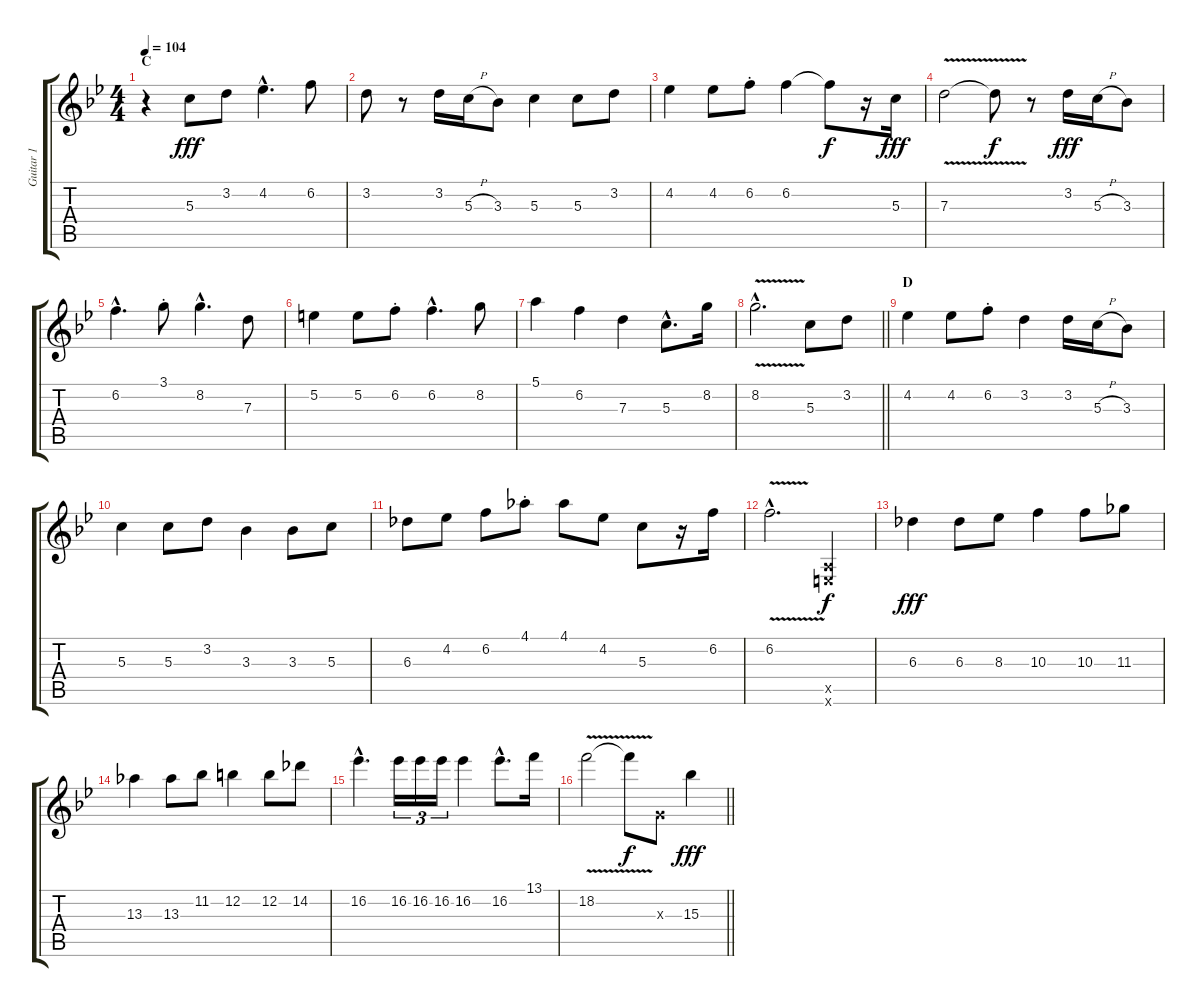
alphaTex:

\track ("Guitar 1" "Guitar 1") {instrument distortionguitar}
\staff {score tabs}
\tuning (E4 B3 G3 D3 A2 E2) {hide}
\ts (4 4)
\section ("" "C")
\tempo 104
\clef g2
\ks bb
r.4{dy f} 5.3.8{dy fff} 3.2.8 4.2{hac}.4{d} 6.2.8 |
3.2.8 r.8 3.2.16 5.3{h}.16 3.3.8 5.3.4 5.3.8 3.2.8 |
4.2.4 4.2.8 6.2{st}.8 6.2.4 6.2{t}.8{dy f} r.16 5.3.16{dy fff} |
7.3{v}.2 7.3{t}.8{dy f} r.8 3.2.16{dy fff} 5.3{h}.16 3.3.8 |
6.2{hac}.4{d} 3.1{st}.8 8.2{hac}.4{d} 7.3.8 |
5.2.4 5.2.8 6.2{st}.8 6.2{hac}.4{d} 8.2.8 |
5.1.4 6.2.4 7.3.4 5.3{hac}.8{d} 8.2.16 |
\barLineRight lightlight
8.2{v hac}.2{d} 5.3.8 3.2.8 |
\section ("" "D")
4.2.4 4.2.8 6.2{st}.8 3.2.4 3.2.16 5.3{h}.16 3.3.8 |
5.3.4 5.3.8 3.2.8 3.3.4 3.3.8 5.3.8 |
6.3.8 4.2.8 6.2.8 4.1{st}.8 4.1.8 4.2.8 5.3.8 r.16 6.2.16 |
6.2{v hac}.2{d} (0.5{x} 0.6{x}).4{dy f} |
6.3.4{dy fff} 6.3.8 8.3.8 10.3.4 10.3.8 11.3.8 |
13.3.4 13.3.8 11.2.8 12.2.4 12.2.8 14.2.8 |
16.2{hac}.4{d} 16.2.16{tu (3 2)} 16.2.16{tu (3 2)} 16.2.16{tu (3 2)} 16.2.4 16.2{hac}.8{d} 13.1.16 |
\barLineRight lightlight
18.2{v}.2 18.2{t}.8{dy f} 0.3{x}.8 15.3.4{dy fff}
